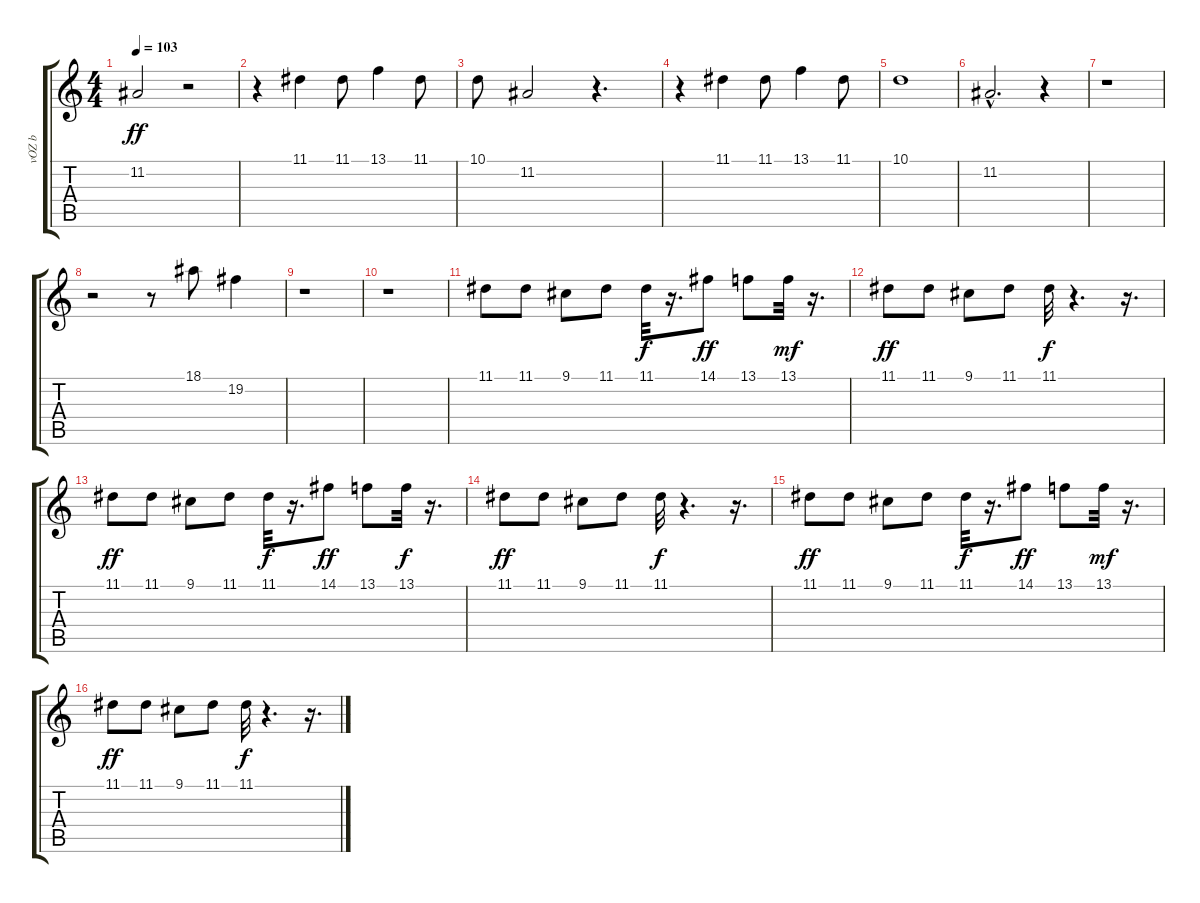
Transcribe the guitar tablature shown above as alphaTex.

\track ("vOZ b" "vOZ b") {instrument lead6voice}
\staff {score tabs}
\tuning (E4 B3 G3 D3 A2 E2) {hide}
\ts (4 4)
\tempo 103
\clef g2
\ks c
11.2.2{dy ff} r.2 |
r.4 11.1.4 11.1.8 13.1.4 11.1.8 |
10.1.8 11.2.2 r.4{d} |
r.4 11.1.4 11.1.8 13.1.4 11.1.8 |
10.1.1 |
11.2{hac}.2{d} r.4 |
r.1 |
r.2 r.8 18.1.8 19.2.4 |
r.1 |
r.1 |
11.1.8 11.1.8 9.1.8 11.1.8 11.1.32{dy f} r.16{d} 14.1.8{dy ff} 13.1.8 13.1.32{dy mf} r.16{d} |
11.1.8{dy ff} 11.1.8 9.1.8 11.1.8 11.1.32{dy f} r.4{d} r.16{d} |
11.1.8{dy ff} 11.1.8 9.1.8 11.1.8 11.1.32{dy f} r.16{d} 14.1.8{dy ff} 13.1.8 13.1.32{dy f} r.16{d} |
11.1.8{dy ff} 11.1.8 9.1.8 11.1.8 11.1.32{dy f} r.4{d} r.16{d} |
11.1.8{dy ff} 11.1.8 9.1.8 11.1.8 11.1.32{dy f} r.16{d} 14.1.8{dy ff} 13.1.8 13.1.32{dy mf} r.16{d} |
11.1.8{dy ff} 11.1.8 9.1.8 11.1.8 11.1.32{dy f} r.4{d} r.16{d}
